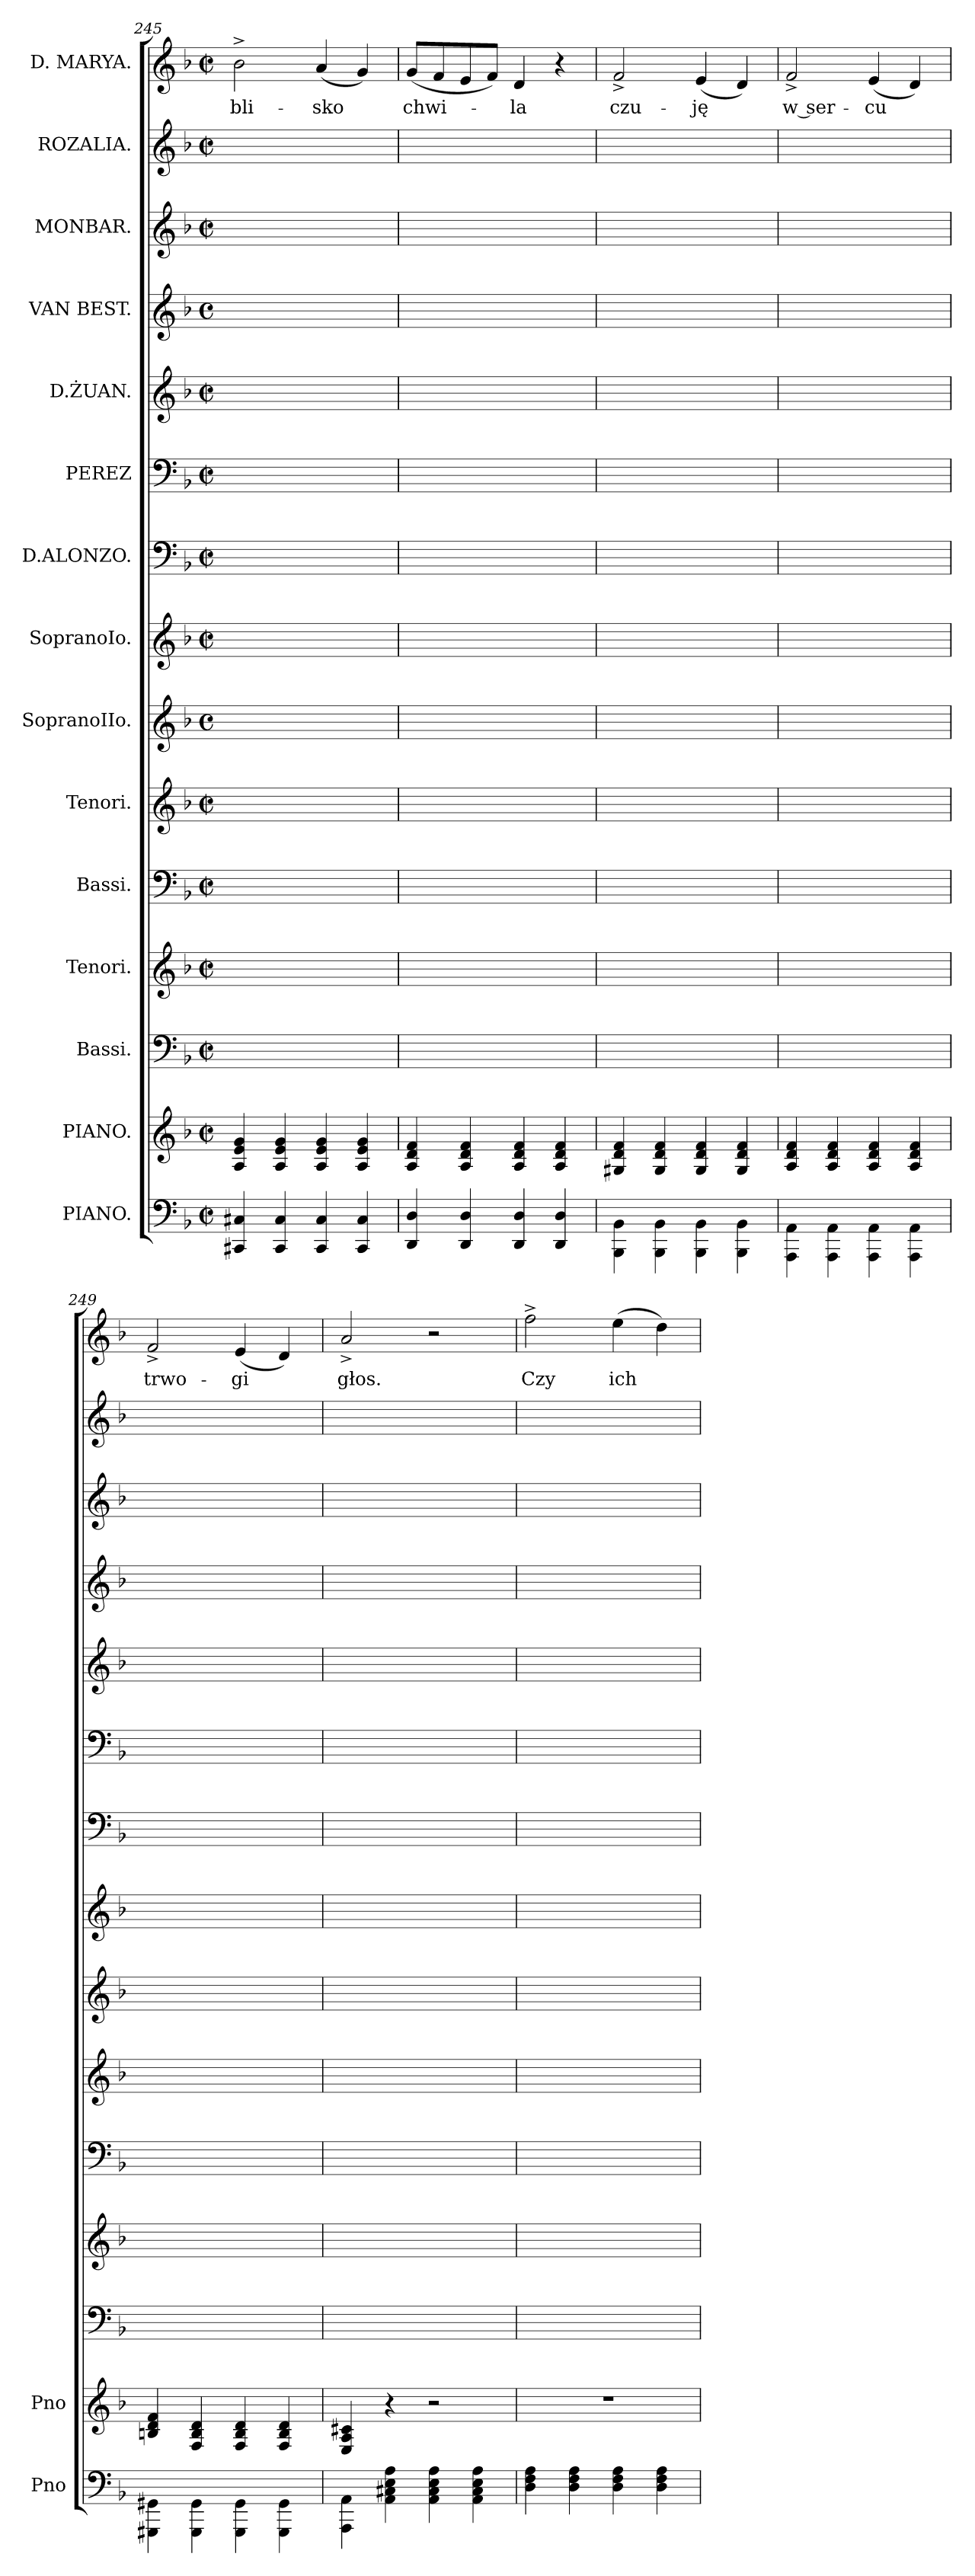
**kern	**kern	**kern	**kern	**kern	**kern	**kern	**kern	**kern	**kern	**kern	**kern	**kern	**kern	**kern	**text
*part15	*part14	*part13	*part12	*part11	*part10	*part9	*part8	*part7	*part6	*part5	*part4	*part3	*part2	*part1	*part1
*staff15	*staff14	*staff13	*staff12	*staff11	*staff10	*staff9	*staff8	*staff7	*staff6	*staff5	*staff4	*staff3	*staff2	*staff1	*staff1
*I"PIANO.	*I"PIANO.	*I"Bassi.	*I"Tenori.	*I"Bassi.	*I"Tenori.	*I"SopranoIIo.	*I"SopranoIo.	*I"D.ALONZO.	*I"PEREZ	*I"D.ŻUAN.	*I"VAN BEST.	*I"MONBAR.	*I"ROZALIA.	*I"D. MARYA.	*
*I'Pno	*I'Pno	*	*	*	*	*	*	*	*	*	*	*	*	*	*
*clefF4	*clefG2	*clefF4	*clefG2	*clefF4	*clefG2	*clefG2	*clefG2	*clefF4	*clefF4	*clefG2	*clefG2	*clefG2	*clefG2	*clefG2	*
*	*	*	*ITrd8c12	*	*ITrd8c12	*	*	*	*	*ITrd8c12	*ITrd8c12	*ITrd8c12	*	*	*
*k[b-]	*k[b-]	*k[b-]	*k[b-]	*k[b-]	*k[b-]	*k[b-]	*k[b-]	*k[b-]	*k[b-]	*k[b-]	*k[b-]	*k[b-]	*k[b-]	*k[b-]	*
*M2/2	*M2/2	*M2/2	*M2/2	*M2/2	*M2/2	*M4/4	*M2/2	*M2/2	*M2/2	*M2/2	*M4/4	*M2/2	*M2/2	*M2/2	*
*met(c|)	*met(c|)	*met(c|)	*met(c|)	*met(c|)	*met(c|)	*met(c)	*met(c|)	*met(c|)	*met(c|)	*met(c|)	*met(c)	*met(c|)	*met(c|)	*met(c|)	*
=245	=245	=245	=245	=245	=245	=245	=245	=245	=245	=245	=245	=245	=245	=245	=245
4CC#X/ 4C#X/	4A/ 4e/ 4g/	1ryy	1ryy	1ryy	1ryy	1ryy	1ryy	1ryy	1ryy	1ryy	1ryy	1ryy	1ryy	2b-^\	bli-
4CC#/ 4C#/	4A/ 4e/ 4g/	.	.	.	.	.	.	.	.	.	.	.	.	.	.
4CC#/ 4C#/	4A/ 4e/ 4g/	.	.	.	.	.	.	.	.	.	.	.	.	(4a/	-sko
4CC#/ 4C#/	4A/ 4e/ 4g/	.	.	.	.	.	.	.	.	.	.	.	.	4g/)	.
=246	=246	=246	=246	=246	=246	=246	=246	=246	=246	=246	=246	=246	=246	=246	=246
4DD/ 4D/	4A/ 4d/ 4f/	1ryy	1ryy	1ryy	1ryy	1ryy	1ryy	1ryy	1ryy	1ryy	1ryy	1ryy	1ryy	(8g/L	chwi-
.	.	.	.	.	.	.	.	.	.	.	.	.	.	8f/	.
4DD/ 4D/	4A/ 4d/ 4f/	.	.	.	.	.	.	.	.	.	.	.	.	8e/	.
.	.	.	.	.	.	.	.	.	.	.	.	.	.	8f/J)	.
4DD/ 4D/	4A/ 4d/ 4f/	.	.	.	.	.	.	.	.	.	.	.	.	4d/	-la
4DD/ 4D/	4A/ 4d/ 4f/	.	.	.	.	.	.	.	.	.	.	.	.	4r	.
=247	=247	=247	=247	=247	=247	=247	=247	=247	=247	=247	=247	=247	=247	=247	=247
4BBB-\ 4BB-\	4G#X/ 4d/ 4f/	1ryy	1ryy	1ryy	1ryy	1ryy	1ryy	1ryy	1ryy	1ryy	1ryy	1ryy	1ryy	2f^>/	czu-
4BBB-\ 4BB-\	4G#/ 4d/ 4f/	.	.	.	.	.	.	.	.	.	.	.	.	.	.
4BBB-\ 4BB-\	4G#/ 4d/ 4f/	.	.	.	.	.	.	.	.	.	.	.	.	(4e/	-ję
4BBB-\ 4BB-\	4G#/ 4d/ 4f/	.	.	.	.	.	.	.	.	.	.	.	.	4d/)	.
=248	=248	=248	=248	=248	=248	=248	=248	=248	=248	=248	=248	=248	=248	=248	=248
4AAA\ 4AA\	4A/ 4d/ 4f/	1ryy	1ryy	1ryy	1ryy	1ryy	1ryy	1ryy	1ryy	1ryy	1ryy	1ryy	1ryy	2f^>/	w ser-
4AAA\ 4AA\	4A/ 4d/ 4f/	.	.	.	.	.	.	.	.	.	.	.	.	.	.
4AAA\ 4AA\	4A/ 4d/ 4f/	.	.	.	.	.	.	.	.	.	.	.	.	(4e/	-cu
4AAA\ 4AA\	4A/ 4d/ 4f/	.	.	.	.	.	.	.	.	.	.	.	.	4d/)	.
=249	=249	=249	=249	=249	=249	=249	=249	=249	=249	=249	=249	=249	=249	=249	=249
4GGG#X\ 4GG#X\	4Bn/ 4d/ 4f/	1ryy	1ryy	1ryy	1ryy	1ryy	1ryy	1ryy	1ryy	1ryy	1ryy	1ryy	1ryy	2f^>/	trwo-
4GGG#\ 4GG#\	4F/ 4B/ 4d/	.	.	.	.	.	.	.	.	.	.	.	.	.	.
4GGG#\ 4GG#\	4F/ 4B/ 4d/	.	.	.	.	.	.	.	.	.	.	.	.	(4e/	-gi
4GGG#\ 4GG#\	4F/ 4B/ 4d/	.	.	.	.	.	.	.	.	.	.	.	.	4d/)	.
=250	=250	=250	=250	=250	=250	=250	=250	=250	=250	=250	=250	=250	=250	=250	=250
4AAA\ 4AA\	4E/ 4A/ 4c#X/	1ryy	1ryy	1ryy	1ryy	1ryy	1ryy	1ryy	1ryy	1ryy	1ryy	1ryy	1ryy	2a^>/	głos.
4AA\ 4C#X\ 4E\ 4A\	4r	.	.	.	.	.	.	.	.	.	.	.	.	.	.
4AA\ 4C#\ 4E\ 4A\	2r	.	.	.	.	.	.	.	.	.	.	.	.	2r	.
4AA\ 4C#\ 4E\ 4A\	.	.	.	.	.	.	.	.	.	.	.	.	.	.	.
=251	=251	=251	=251	=251	=251	=251	=251	=251	=251	=251	=251	=251	=251	=251	=251
4D\ 4F\ 4A\	1r	1ryy	1ryy	1ryy	1ryy	1ryy	1ryy	1ryy	1ryy	1ryy	1ryy	1ryy	1ryy	2ff^\	Czy
4D\ 4F\ 4A\	.	.	.	.	.	.	.	.	.	.	.	.	.	.	.
4D\ 4F\ 4A\	.	.	.	.	.	.	.	.	.	.	.	.	.	(4ee\	ich
4D\ 4F\ 4A\	.	.	.	.	.	.	.	.	.	.	.	.	.	4dd\)	.
=	=	=	=	=	=	=	=	=	=	=	=	=	=	=	=
*-	*-	*-	*-	*-	*-	*-	*-	*-	*-	*-	*-	*-	*-	*-	*-
